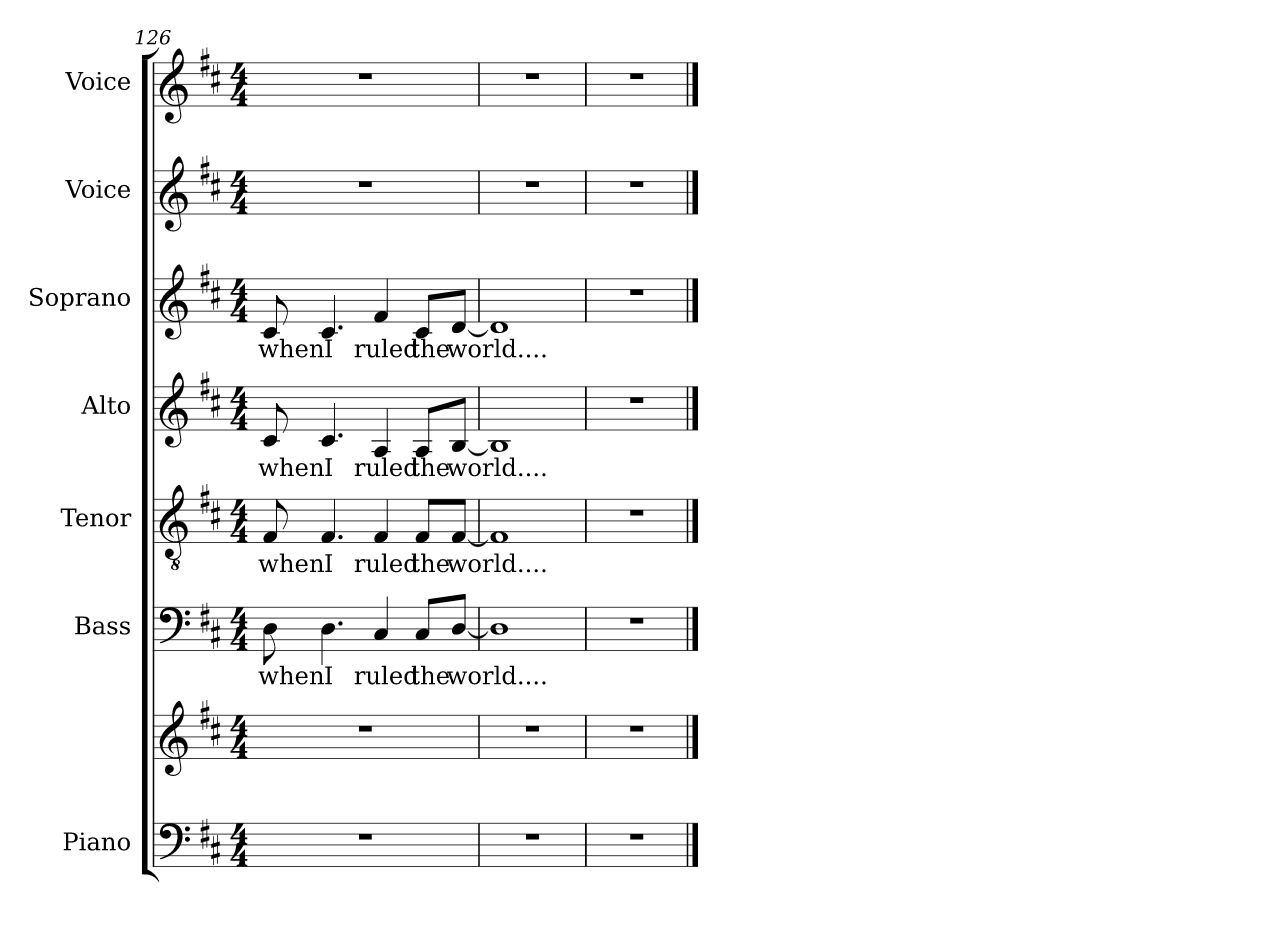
**kern	**kern	**kern	**text	**kern	**text	**kern	**text	**kern	**text	**kern	**kern
*part7	*part7	*part6	*part6	*part5	*part5	*part4	*part4	*part3	*part3	*part2	*part1
*staff8	*staff7	*staff6	*staff6	*staff5	*staff5	*staff4	*staff4	*staff3	*staff3	*staff2	*staff1
*I"Piano	*	*I"Bass	*	*I"Tenor	*	*I"Alto	*	*I"Soprano	*	*I"Voice	*I"Voice
*I'Pno.	*	*I'B.	*	*I'T.	*	*I'A.	*	*I'S.	*	*I'Vo.	*I'Vo.
*clefF4	*clefG2	*clefF4	*	*clefGv2	*	*clefG2	*	*clefG2	*	*clefG2	*clefG2
*k[f#c#]	*k[f#c#]	*k[f#c#]	*	*k[f#c#]	*	*k[f#c#]	*	*k[f#c#]	*	*k[f#c#]	*k[f#c#]
*M4/4	*M4/4	*M4/4	*	*M4/4	*	*M4/4	*	*M4/4	*	*M4/4	*M4/4
=126	=126	=126	=126	=126	=126	=126	=126	=126	=126	=126	=126
1r	1r	8D\	when	8F#/	when	8c#/	when	8c#/	when	1r	1r
.	.	4.D\	I	4.F#/	I	4.c#/	I	4.c#/	I	.	.
.	.	4C#/	ruled	4F#/	ruled	4A/	ruled	4f#/	ruled	.	.
.	.	8C#/L	the	8F#/L	the	8A/L	the	8c#/L	the	.	.
.	.	[8D/J	world....	[8F#/J	world....	[8B/J	world....	[8d/J	world....	.	.
=127	=127	=127	=127	=127	=127	=127	=127	=127	=127	=127	=127
1r	1r	1D]	.	1F#]	.	1B]	.	1d]	.	1r	1r
=128	=128	=128	=128	=128	=128	=128	=128	=128	=128	=128	=128
1r	1r	1r	.	1r	.	1r	.	1r	.	1r	1r
==	==	==	==	==	==	==	==	==	==	==	==
*-	*-	*-	*-	*-	*-	*-	*-	*-	*-	*-	*-
